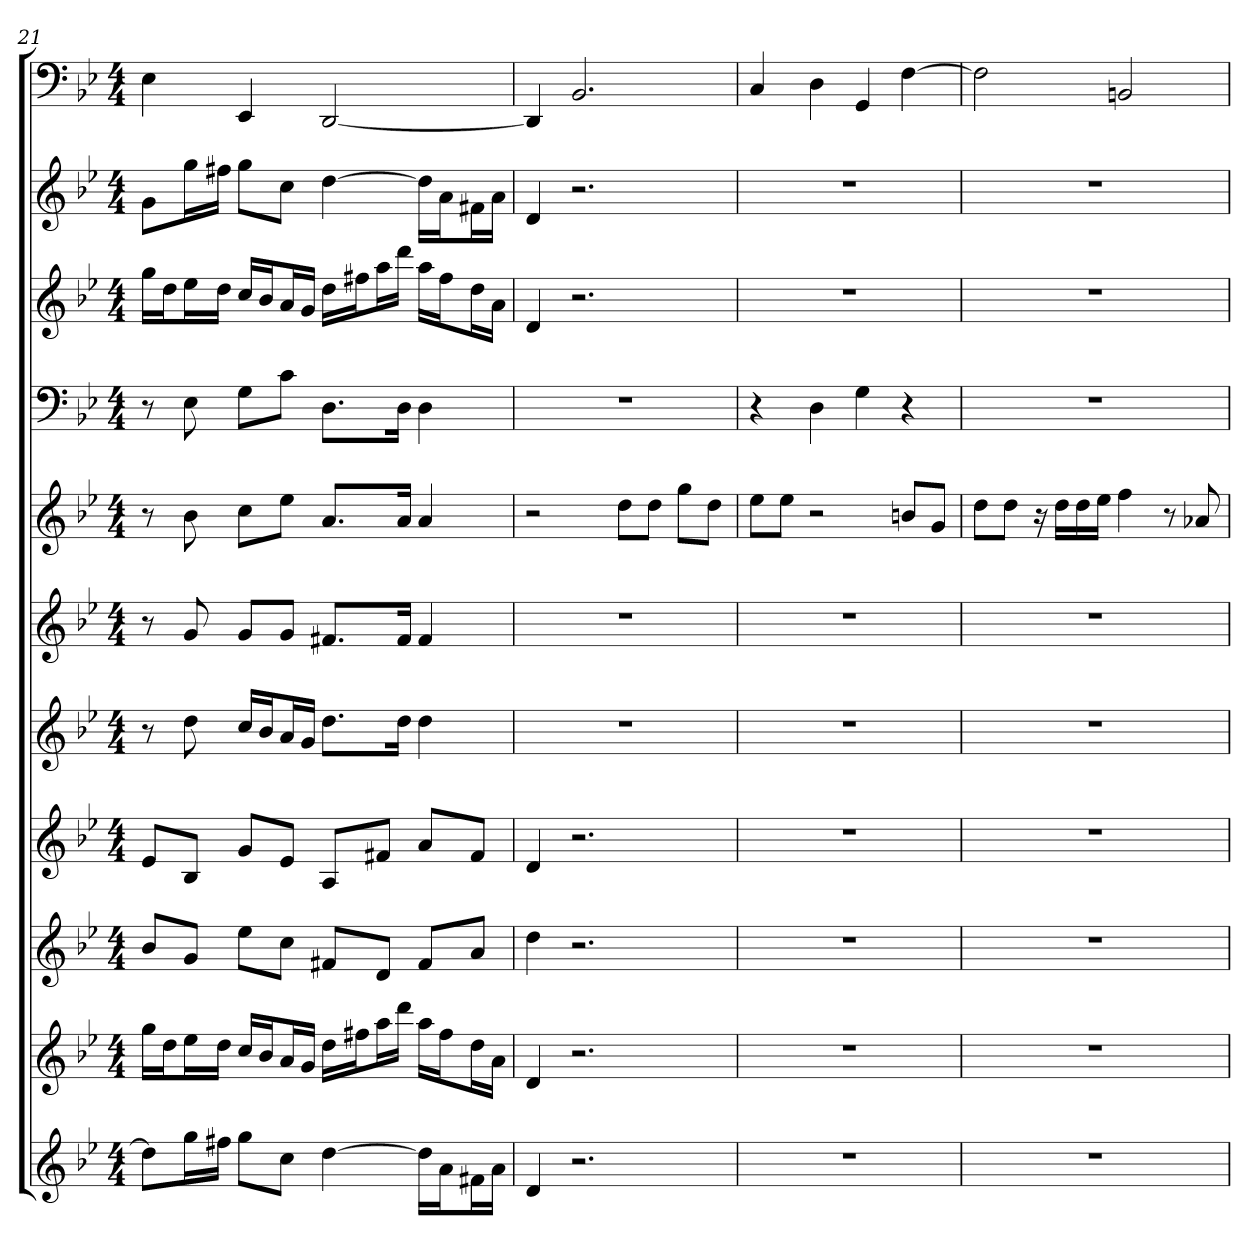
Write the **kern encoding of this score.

**kern	**kern	**kern	**kern	**kern	**kern	**kern	**kern	**kern	**kern	**kern
*part11	*part10	*part9	*part8	*part7	*part6	*part5	*part4	*part3	*part2	*part1
*staff11	*staff10	*staff9	*staff8	*staff7	*staff6	*staff5	*staff4	*staff3	*staff2	*staff1
*clefG2	*clefG2	*clefG2	*clefG2	*clefG2	*clefG2	*clefG2	*clefF4	*clefG2	*clefG2	*clefF4
*k[b-e-]	*k[b-e-]	*k[b-e-]	*k[b-e-]	*k[b-e-]	*k[b-e-]	*k[b-e-]	*k[b-e-]	*k[b-e-]	*k[b-e-]	*k[b-e-]
*g:	*g:	*g:	*g:	*g:	*g:	*g:	*g:	*g:	*g:	*g:
*M4/4	*M4/4	*M4/4	*M4/4	*M4/4	*M4/4	*M4/4	*M4/4	*M4/4	*M4/4	*M4/4
=21	=21	=21	=21	=21	=21	=21	=21	=21	=21	=21
8dd\L]	16gg\LL	8b-/L	8e-/L	8r	8r	8r	8r	16gg\LL	8g\L	4E-
.	16dd\J	.	.	.	.	.	.	16dd\J	.	.
16gg\L	16ee-\L	8g/J	8B-/J	8dd	8g	8b-	8E-	16ee-\L	16gg\L	.
16ff#X\JJ	16dd\JJ	.	.	.	.	.	.	16dd\JJ	16ff#X\JJ	.
8gg\L	16cc/LL	8ee-\L	8g/L	16cc/LL	8g/L	8cc\L	8G\L	16cc/LL	8gg\L	4EE-
.	16b-/J	.	.	16b-/J	.	.	.	16b-/J	.	.
8cc\J	16a/L	8cc\J	8e-/J	16a/L	8g/J	8ee-\J	8c\J	16a/L	8cc\J	.
.	16g/JJ	.	.	16g/JJ	.	.	.	16g/JJ	.	.
[4dd	16dd\LL	8f#X/L	8A/L	8.dd\L	8.f#X/L	8.a/L	8.D\L	16dd\LL	[4dd	[2DD
.	16ff#X\J	.	.	.	.	.	.	16ff#X\J	.	.
.	16aa\L	8d/J	8f#X/J	.	.	.	.	16aa\L	.	.
.	16ddd\JJ	.	.	16dd\Jk	16f#/Jk	16a/Jk	16D\Jk	16ddd\JJ	.	.
16dd\LL]	16aa\LL	8f#/L	8a/L	4dd	4f#	4a	4D	16aa\LL	16dd\LL]	.
16a\J	16ff#\J	.	.	.	.	.	.	16ff#\J	16a\J	.
16f#X\L	16dd\L	8a/J	8f#/J	.	.	.	.	16dd\L	16f#X\L	.
16a\JJ	16a\JJ	.	.	.	.	.	.	16a\JJ	16a\JJ	.
=22	=22	=22	=22	=22	=22	=22	=22	=22	=22	=22
4d	4d	4dd	4d	1r	1r	2r	1r	4d	4d	4DD]
2.r	2.r	2.r	2.r	.	.	.	.	2.r	2.r	2.BB-
.	.	.	.	.	.	8dd\L	.	.	.	.
.	.	.	.	.	.	8dd\J	.	.	.	.
.	.	.	.	.	.	8gg\L	.	.	.	.
.	.	.	.	.	.	8dd\J	.	.	.	.
=23	=23	=23	=23	=23	=23	=23	=23	=23	=23	=23
1r	1r	1r	1r	1r	1r	8ee-\L	4r	1r	1r	4C
.	.	.	.	.	.	8ee-\J	.	.	.	.
.	.	.	.	.	.	2r	4D	.	.	4D
.	.	.	.	.	.	.	4G	.	.	4GG
.	.	.	.	.	.	8bn/L	4r	.	.	[4F
.	.	.	.	.	.	8g/J	.	.	.	.
=24	=24	=24	=24	=24	=24	=24	=24	=24	=24	=24
1r	1r	1r	1r	1r	1r	8dd\L	1r	1r	1r	2F]
.	.	.	.	.	.	8dd\J	.	.	.	.
.	.	.	.	.	.	16r	.	.	.	.
.	.	.	.	.	.	16dd\LL	.	.	.	.
.	.	.	.	.	.	16dd\	.	.	.	.
.	.	.	.	.	.	16ee-\JJ	.	.	.	.
.	.	.	.	.	.	4ff	.	.	.	2BBn
.	.	.	.	.	.	8r	.	.	.	.
.	.	.	.	.	.	8a-X	.	.	.	.
=	=	=	=	=	=	=	=	=	=	=
*-	*-	*-	*-	*-	*-	*-	*-	*-	*-	*-
